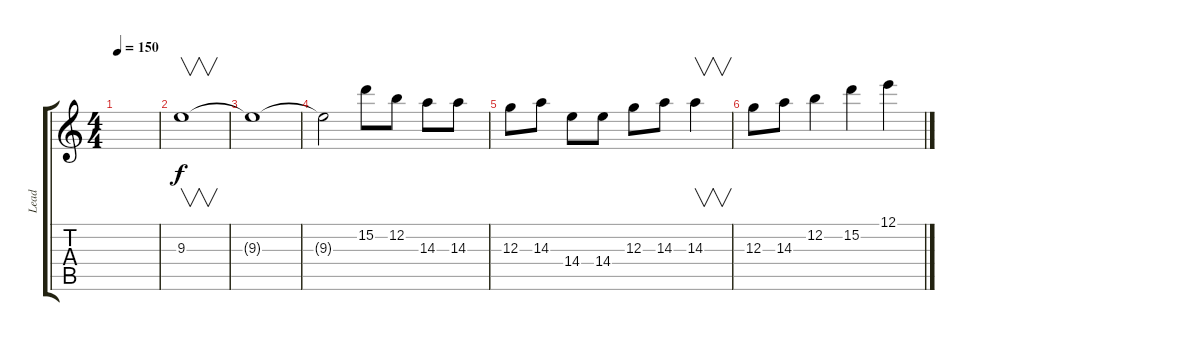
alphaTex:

\track ("Lead" "Lead") {instrument overdrivenguitar}
\staff {score tabs}
\tuning (E4 B3 G3 D3 A2 E2) {hide}
\ts (4 4)
\tempo 150
\clef g2
\ks c
|
9.3.1{v} |
9.3{t}.1 |
9.3{t}.2 15.2.8 12.2.8 14.3.8 14.3.8 |
12.3.8 14.3.8 14.4.8 14.4.8 12.3.8 14.3.8 14.3.4{v} |
12.3.8 14.3.8 12.2.4 15.2.4 12.1.4
